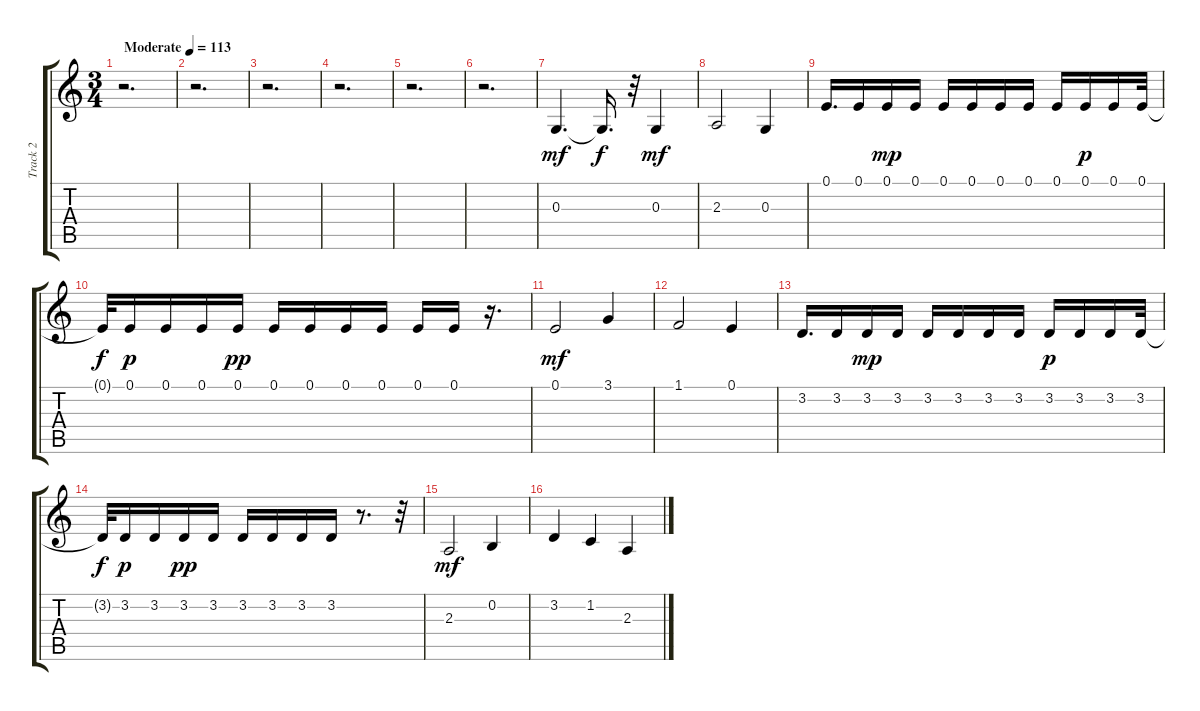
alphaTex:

\track ("Track 2" "Track 2") {instrument vibraphone}
\staff {score tabs}
\tuning (E4 B3 G3 D3 A2 E2) {hide}
\ts (3 4)
\tempo (113 "Moderate")
\clef g2
\ks c
r.2{d dy mf instrument vibraphone} |
r.2{d} |
r.2{d} |
r.2{d} |
r.2{d} |
r.2{d} |
0.3.4{d} 0.3{t}.16{d dy f} r.32 0.3.4{dy mf} |
2.3.2 0.3.4 |
0.1.16{d} 0.1.16 0.1.16{dy mp} 0.1.16 0.1.16 0.1.16 0.1.16 0.1.16 0.1.16 0.1.16{dy p} 0.1.16 0.1.32 |
0.1{t}.32{dy f} 0.1.16{dy p} 0.1.16 0.1.16 0.1.16{dy pp} 0.1.16 0.1.16 0.1.16 0.1.16 0.1.16 0.1.16 r.16{d} |
0.1.2{dy mf} 3.1.4 |
1.1.2 0.1.4 |
3.2.16{d} 3.2.16 3.2.16{dy mp} 3.2.16 3.2.16 3.2.16 3.2.16 3.2.16 3.2.16{dy p} 3.2.16 3.2.16 3.2.32 |
3.2{t}.32{dy f} 3.2.16{dy p} 3.2.16 3.2.16{dy pp} 3.2.16 3.2.16 3.2.16 3.2.16 3.2.16 r.8{d} r.32 |
2.3.2{dy mf} 0.2.4 |
3.2.4 1.2.4 2.3.4
